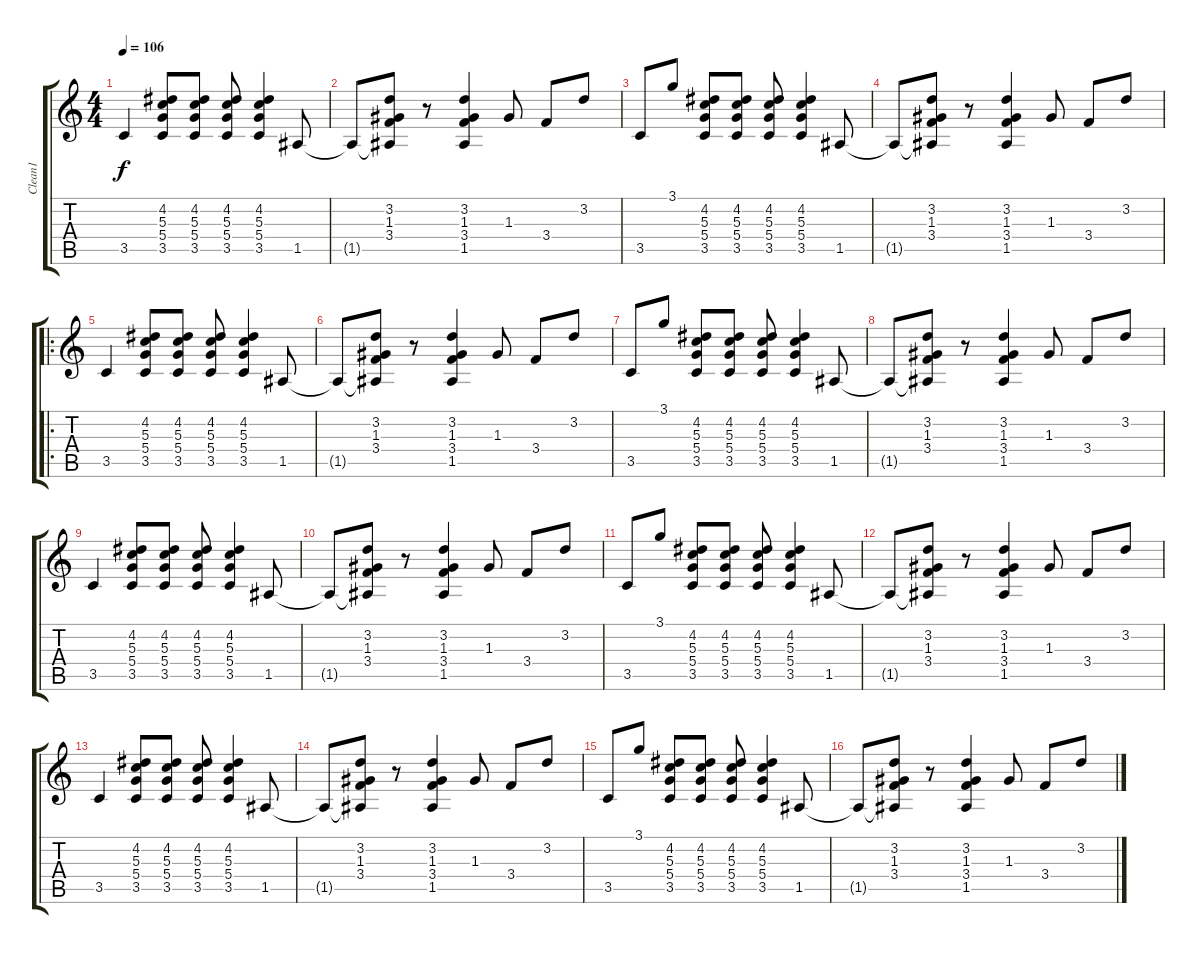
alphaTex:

\track ("Clean1" "Clean1") {instrument acousticguitarnylon}
\staff {score tabs}
\tuning (E4 B3 G3 D3 A2 E2) {hide}
\ts (4 4)
\tempo 106
\clef g2
\ks c
3.5.4{dy f instrument acousticguitarnylon} (4.2 5.3 5.4 3.5).8 (4.2 5.3 5.4 3.5).8 (4.2 5.3 5.4 3.5).8 (4.2 5.3 5.4 3.5).4 1.5.8 |
1.5{t}.8 (3.2 1.3 3.4 1.5{t}).8 r.8 (3.2 1.3 3.4 1.5).4 1.3.8 3.4.8 3.2.8 |
3.5.8 3.1.8 (4.2 5.3 5.4 3.5).8 (4.2 5.3 5.4 3.5).8 (4.2 5.3 5.4 3.5).8 (4.2 5.3 5.4 3.5).4 1.5.8 |
1.5{t}.8 (3.2 1.3 3.4 1.5{t}).8 r.8 (3.2 1.3 3.4 1.5).4 1.3.8 3.4.8 3.2.8 |
\ro
3.5.4 (4.2 5.3 5.4 3.5).8 (4.2 5.3 5.4 3.5).8 (4.2 5.3 5.4 3.5).8 (4.2 5.3 5.4 3.5).4 1.5.8 |
1.5{t}.8 (3.2 1.3 3.4 1.5{t}).8 r.8 (3.2 1.3 3.4 1.5).4 1.3.8 3.4.8 3.2.8 |
3.5.8 3.1.8 (4.2 5.3 5.4 3.5).8 (4.2 5.3 5.4 3.5).8 (4.2 5.3 5.4 3.5).8 (4.2 5.3 5.4 3.5).4 1.5.8 |
1.5{t}.8 (3.2 1.3 3.4 1.5{t}).8 r.8 (3.2 1.3 3.4 1.5).4 1.3.8 3.4.8 3.2.8 |
3.5.4 (4.2 5.3 5.4 3.5).8 (4.2 5.3 5.4 3.5).8 (4.2 5.3 5.4 3.5).8 (4.2 5.3 5.4 3.5).4 1.5.8 |
1.5{t}.8 (3.2 1.3 3.4 1.5{t}).8 r.8 (3.2 1.3 3.4 1.5).4 1.3.8 3.4.8 3.2.8 |
3.5.8 3.1.8 (4.2 5.3 5.4 3.5).8 (4.2 5.3 5.4 3.5).8 (4.2 5.3 5.4 3.5).8 (4.2 5.3 5.4 3.5).4 1.5.8 |
1.5{t}.8 (3.2 1.3 3.4 1.5{t}).8 r.8 (3.2 1.3 3.4 1.5).4 1.3.8 3.4.8 3.2.8 |
3.5.4 (4.2 5.3 5.4 3.5).8 (4.2 5.3 5.4 3.5).8 (4.2 5.3 5.4 3.5).8 (4.2 5.3 5.4 3.5).4 1.5.8 |
1.5{t}.8 (3.2 1.3 3.4 1.5{t}).8 r.8 (3.2 1.3 3.4 1.5).4 1.3.8 3.4.8 3.2.8 |
3.5.8 3.1.8 (4.2 5.3 5.4 3.5).8 (4.2 5.3 5.4 3.5).8 (4.2 5.3 5.4 3.5).8 (4.2 5.3 5.4 3.5).4 1.5.8 |
1.5{t}.8 (3.2 1.3 3.4 1.5{t}).8 r.8 (3.2 1.3 3.4 1.5).4 1.3.8 3.4.8 3.2.8
